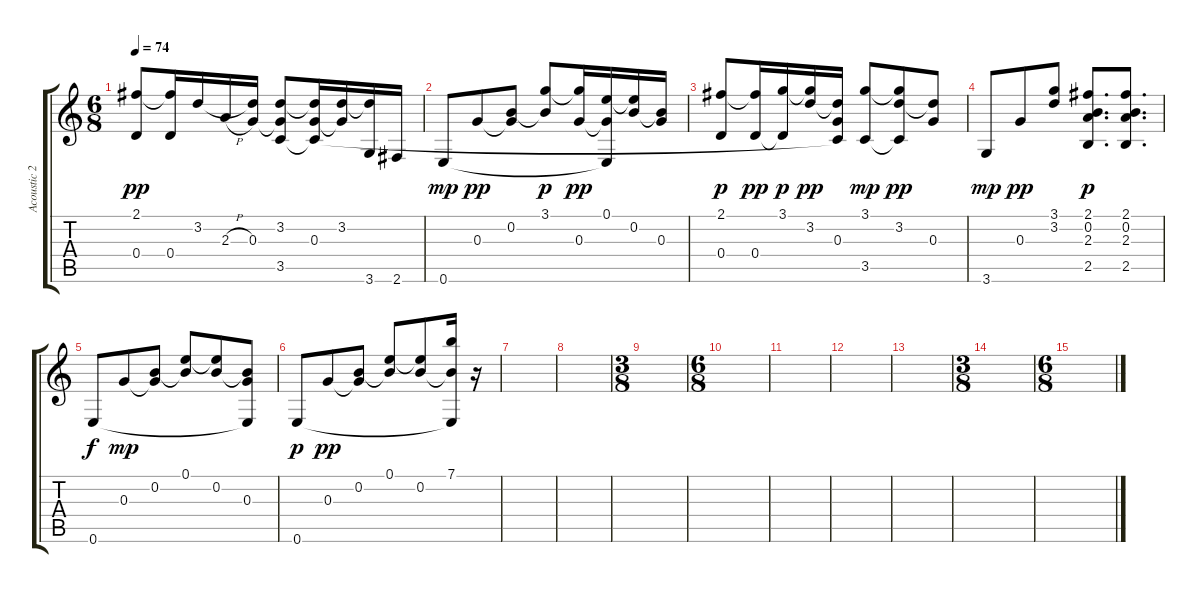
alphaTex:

\track ("Acoustic 2" "Acoustic 2") {instrument acousticguitarnylon}
\staff {score tabs}
\tuning (E4 B3 G3 D3 A2 E2) {hide}
\ts (6 8)
\tempo 74
\clef g2
\ks c
(2.1 0.4).8{dy pp} (2.1{t} 0.4).16 3.2.16 2.3{h}.16 (3.2{t} 0.3).16 (3.2 0.3{t} 3.5).8 (3.2{t} 0.3 3.5{t}).16 (3.2 0.3{t}).16 (3.2{t} 3.6).16 2.6.16 |
0.6.8{dy mp} 0.3.8{dy pp} (0.2 0.3{t}).8 (3.1 0.2{t}).8{dy p} (3.1{t} 0.3).16{dy pp} (0.1 0.3{t} 0.6{t}).16 (0.1{t} 0.2).16 (0.2{t} 0.3).16 |
(2.1 0.4).8{dy p} (2.1{t} 0.4).16{dy pp} (3.1 0.4{t}).16{dy p} (3.1{t} 3.2).16{dy pp} (3.2{t} 0.3 3.5{t}).16 (3.1 3.5).8{dy mp} (3.1{t} 3.2 3.5{t}).8{dy pp} (3.2{t} 0.3).8 |
3.6.8{dy mp} 0.3.8{dy pp} (3.1 3.2).8 (2.1 0.2 2.3 2.5).8{d dy p} (2.1 0.2 2.3 2.5).8{d} |
0.6.8{dy f} 0.3.8{dy mp} (0.2 0.3{t}).8 (0.1 0.2{t}).8 (0.1{t} 0.2).8 (0.2{t} 0.3 0.6{t}).8 |
0.6.8{dy p} 0.3.8{dy pp} (0.2 0.3{t}).8 (0.1 0.2{t}).8 (0.1{t} 0.2).8 (7.1 0.2{t} 0.6{t}).16 r.16 |
|
|
\ts (3 8)
|
\ts (6 8)
|
|
|
|
\ts (3 8)
|
\ts (6 8)
